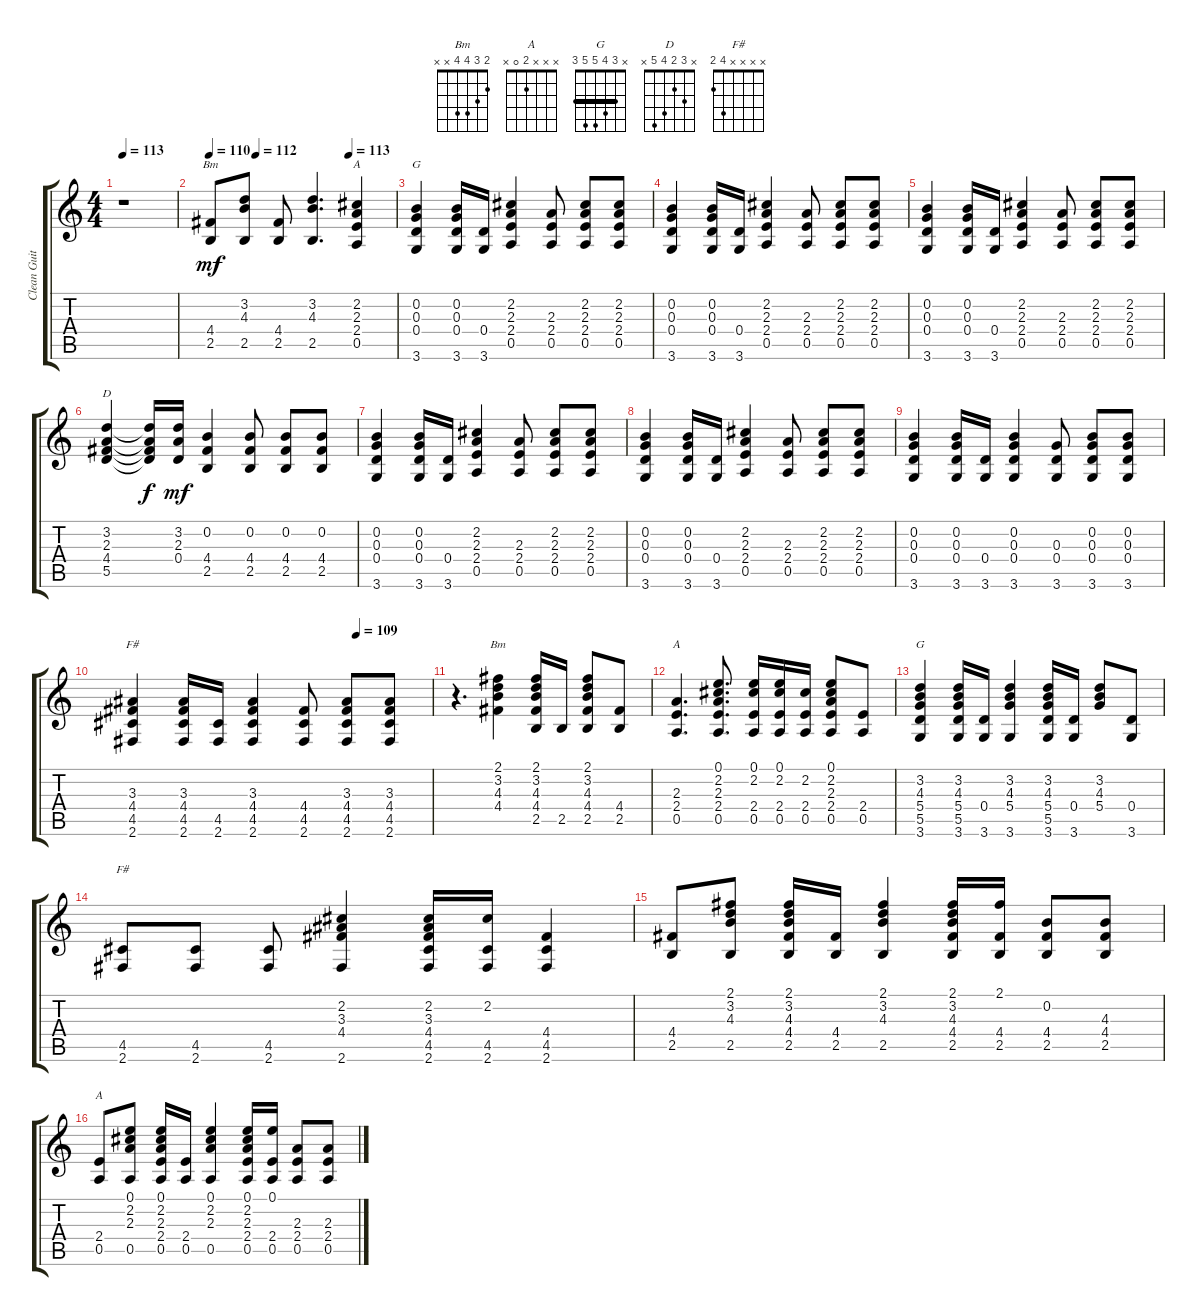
\track ("Clean Guit." "Clean Guit") {instrument acousticguitarnylon}
\staff {score tabs}
\tuning (E4 B3 G3 D3 A2 E2) {hide}
\chord ("Bm" 2 3 4 0 2 x)
\chord ("A" x 2 2 2 0 x) {barre 2}
\chord ("G" x 0 0 0 x 3)
\chord ("D" x 3 2 4 5 x)
\chord ("F#" x x 3 4 4 2)
\chord ("Bm" 2 3 4 4 x x)
\chord ("A" x x 2 2 0 x) {barre 2}
\chord ("G" x 3 4 5 5 3) {barre 3}
\chord ("F#" x x x x 4 2)
\chord ("A" x x x 2 0 x)
\ts (4 4)
\tempo 113
\clef g2
\ks c
r.1{dy mf} |
\tempo 110
\tempo (112 0.25)
\tempo (113 0.75)
(4.4 2.5).8{ch "Bm"} (3.2 4.3 2.5).8 (4.4 2.5).8 (3.2 4.3 2.5).4{d} (2.2 2.3 2.4 0.5).4{ch "A"} |
(0.2 0.3 0.4 3.6).4{ch "G"} (0.2 0.3 0.4 3.6).16 (0.4 3.6).16 (2.2 2.3 2.4 0.5).4 (2.3 2.4 0.5).8 (2.2 2.3 2.4 0.5).8 (2.2 2.3 2.4 0.5).8 |
(0.2 0.3 0.4 3.6).4 (0.2 0.3 0.4 3.6).16 (0.4 3.6).16 (2.2 2.3 2.4 0.5).4 (2.3 2.4 0.5).8 (2.2 2.3 2.4 0.5).8 (2.2 2.3 2.4 0.5).8 |
(0.2 0.3 0.4 3.6).4 (0.2 0.3 0.4 3.6).16 (0.4 3.6).16 (2.2 2.3 2.4 0.5).4 (2.3 2.4 0.5).8 (2.2 2.3 2.4 0.5).8 (2.2 2.3 2.4 0.5).8 |
(3.2 2.3 4.4 5.5).4{ch "D"} (3.2{t} 2.3{t} 4.4{t} 5.5{t}).16{dy f} (3.2 2.3 0.4).16{dy mf} (0.2 4.4 2.5).4 (0.2 4.4 2.5).8 (0.2 4.4 2.5).8 (0.2 4.4 2.5).8 |
(0.2 0.3 0.4 3.6).4 (0.2 0.3 0.4 3.6).16 (0.4 3.6).16 (2.2 2.3 2.4 0.5).4 (2.3 2.4 0.5).8 (2.2 2.3 2.4 0.5).8 (2.2 2.3 2.4 0.5).8 |
(0.2 0.3 0.4 3.6).4 (0.2 0.3 0.4 3.6).16 (0.4 3.6).16 (2.2 2.3 2.4 0.5).4 (2.3 2.4 0.5).8 (2.2 2.3 2.4 0.5).8 (2.2 2.3 2.4 0.5).8 |
(0.2 0.3 0.4 3.6).4 (0.2 0.3 0.4 3.6).16 (0.4 3.6).16 (0.2 0.3 0.4 3.6).4 (0.3 0.4 3.6).8 (0.2 0.3 0.4 3.6).8 (0.2 0.3 0.4 3.6).8 |
\tempo (109 0.75)
(3.3 4.4 4.5 2.6).4{ch "F#"} (3.3 4.4 4.5 2.6).16 (4.5 2.6).16 (3.3 4.4 4.5 2.6).4 (4.4 4.5 2.6).8 (3.3 4.4 4.5 2.6).8 (3.3 4.4 4.5 2.6).8 |
r.4{d} (2.1 3.2 4.3 4.4).4{ch "Bm"} (2.1 3.2 4.3 4.4 2.5).16 2.5.16 (2.1 3.2 4.3 4.4 2.5).8 (4.4 2.5).8 |
(2.3 2.4 0.5).4{d ch "A"} (0.1 2.2 2.3 2.4 0.5).8{d} (0.1 2.2 2.4 0.5).16 (0.1 2.2 2.4 0.5).16 (2.2 2.4 0.5).16 (0.1 2.2 2.3 2.4 0.5).8 (2.4 0.5).8 |
(3.2 4.3 5.4 5.5 3.6).4{ch "G"} (3.2 4.3 5.4 5.5 3.6).16 (0.4 3.6).16 (3.2 4.3 5.4 3.6).4 (3.2 4.3 5.4 5.5 3.6).16 (0.4 3.6).16 (3.2 4.3 5.4).8 (0.4 3.6).8 |
(4.5 2.6).8{ch "F#"} (4.5 2.6).8 (4.5 2.6).8 (2.2 3.3 4.4 2.6).4 (2.2 3.3 4.4 4.5 2.6).16 (2.2 4.5 2.6).16 (4.4 4.5 2.6).4 |
(4.4 2.5).8 (2.1 3.2 4.3 2.5).8 (2.1 3.2 4.3 4.4 2.5).16 (4.4 2.5).16 (2.1 3.2 4.3 2.5).4 (2.1 3.2 4.3 4.4 2.5).16 (2.1 4.4 2.5).16 (0.2 4.4 2.5).8 (4.3 4.4 2.5).8 |
(2.4 0.5).8{ch "A"} (0.1 2.2 2.3 0.5).8 (0.1 2.2 2.3 2.4 0.5).16 (2.4 0.5).16 (0.1 2.2 2.3 0.5).4 (0.1 2.2 2.3 2.4 0.5).16 (0.1 2.4 0.5).16 (2.3 2.4 0.5).8 (2.3 2.4 0.5).8
